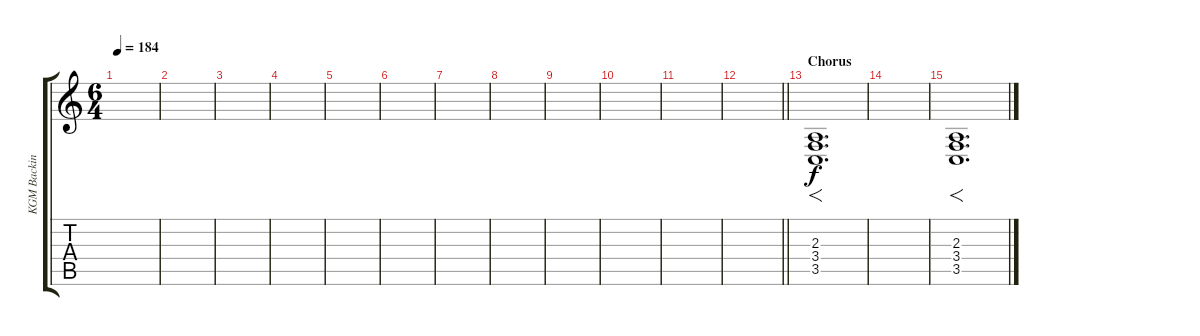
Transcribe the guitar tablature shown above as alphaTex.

\track ("KGM Backing Vocals" "KGM Backin") {instrument choiraahs}
\staff {score tabs}
\tuning (E4 B3 G3 D3 A2 E2) {hide}
\ts (6 4)
\tempo 184
\clef g2
\ks c
|
|
|
|
|
|
|
|
|
|
|
\barLineRight lightlight
|
\section ("" "Chorus")
(2.3 3.4 3.5).1{f d} |
|
(2.3 3.4 3.5).1{f d}
